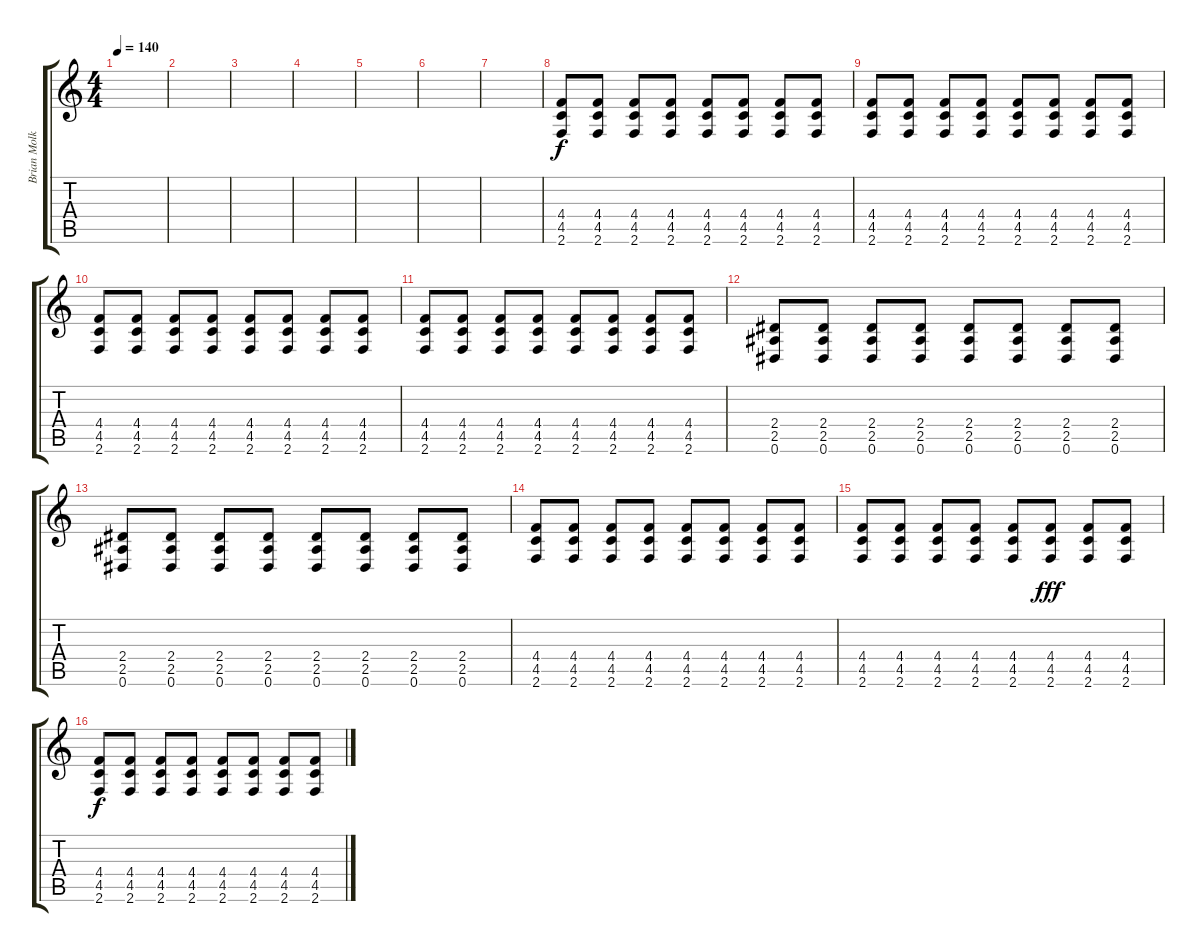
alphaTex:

\track ("Brian Molko - Guitar Two" "Brian Molk") {instrument overdrivenguitar}
\staff {score tabs}
\tuning (Eb4 Bb3 Gb3 Db3 Ab2 Eb2) {hide}
\ts (4 4)
\tempo 140
\clef g2
\ks c
|
|
|
|
|
|
|
(4.4 4.5 2.6).8 (4.4 4.5 2.6).8 (4.4 4.5 2.6).8 (4.4 4.5 2.6).8 (4.4 4.5 2.6).8 (4.4 4.5 2.6).8 (4.4 4.5 2.6).8 (4.4 4.5 2.6).8 |
(4.4 4.5 2.6).8 (4.4 4.5 2.6).8 (4.4 4.5 2.6).8 (4.4 4.5 2.6).8 (4.4 4.5 2.6).8 (4.4 4.5 2.6).8 (4.4 4.5 2.6).8 (4.4 4.5 2.6).8 |
(4.4 4.5 2.6).8 (4.4 4.5 2.6).8 (4.4 4.5 2.6).8 (4.4 4.5 2.6).8 (4.4 4.5 2.6).8 (4.4 4.5 2.6).8 (4.4 4.5 2.6).8 (4.4 4.5 2.6).8 |
(4.4 4.5 2.6).8 (4.4 4.5 2.6).8 (4.4 4.5 2.6).8 (4.4 4.5 2.6).8 (4.4 4.5 2.6).8 (4.4 4.5 2.6).8 (4.4 4.5 2.6).8 (4.4 4.5 2.6).8 |
(2.4 2.5 0.6).8 (2.4 2.5 0.6).8 (2.4 2.5 0.6).8 (2.4 2.5 0.6).8 (2.4 2.5 0.6).8 (2.4 2.5 0.6).8 (2.4 2.5 0.6).8 (2.4 2.5 0.6).8 |
(2.4 2.5 0.6).8 (2.4 2.5 0.6).8 (2.4 2.5 0.6).8 (2.4 2.5 0.6).8 (2.4 2.5 0.6).8 (2.4 2.5 0.6).8 (2.4 2.5 0.6).8 (2.4 2.5 0.6).8 |
(4.4 4.5 2.6).8 (4.4 4.5 2.6).8 (4.4 4.5 2.6).8 (4.4 4.5 2.6).8 (4.4 4.5 2.6).8 (4.4 4.5 2.6).8 (4.4 4.5 2.6).8 (4.4 4.5 2.6).8 |
(4.4 4.5 2.6).8 (4.4 4.5 2.6).8 (4.4 4.5 2.6).8 (4.4 4.5 2.6).8 (4.4 4.5 2.6).8 (4.4 4.5 2.6).8{dy fff} (4.4 4.5 2.6).8 (4.4 4.5 2.6).8 |
(4.4 4.5 2.6).8{dy f} (4.4 4.5 2.6).8 (4.4 4.5 2.6).8 (4.4 4.5 2.6).8 (4.4 4.5 2.6).8 (4.4 4.5 2.6).8 (4.4 4.5 2.6).8 (4.4 4.5 2.6).8
